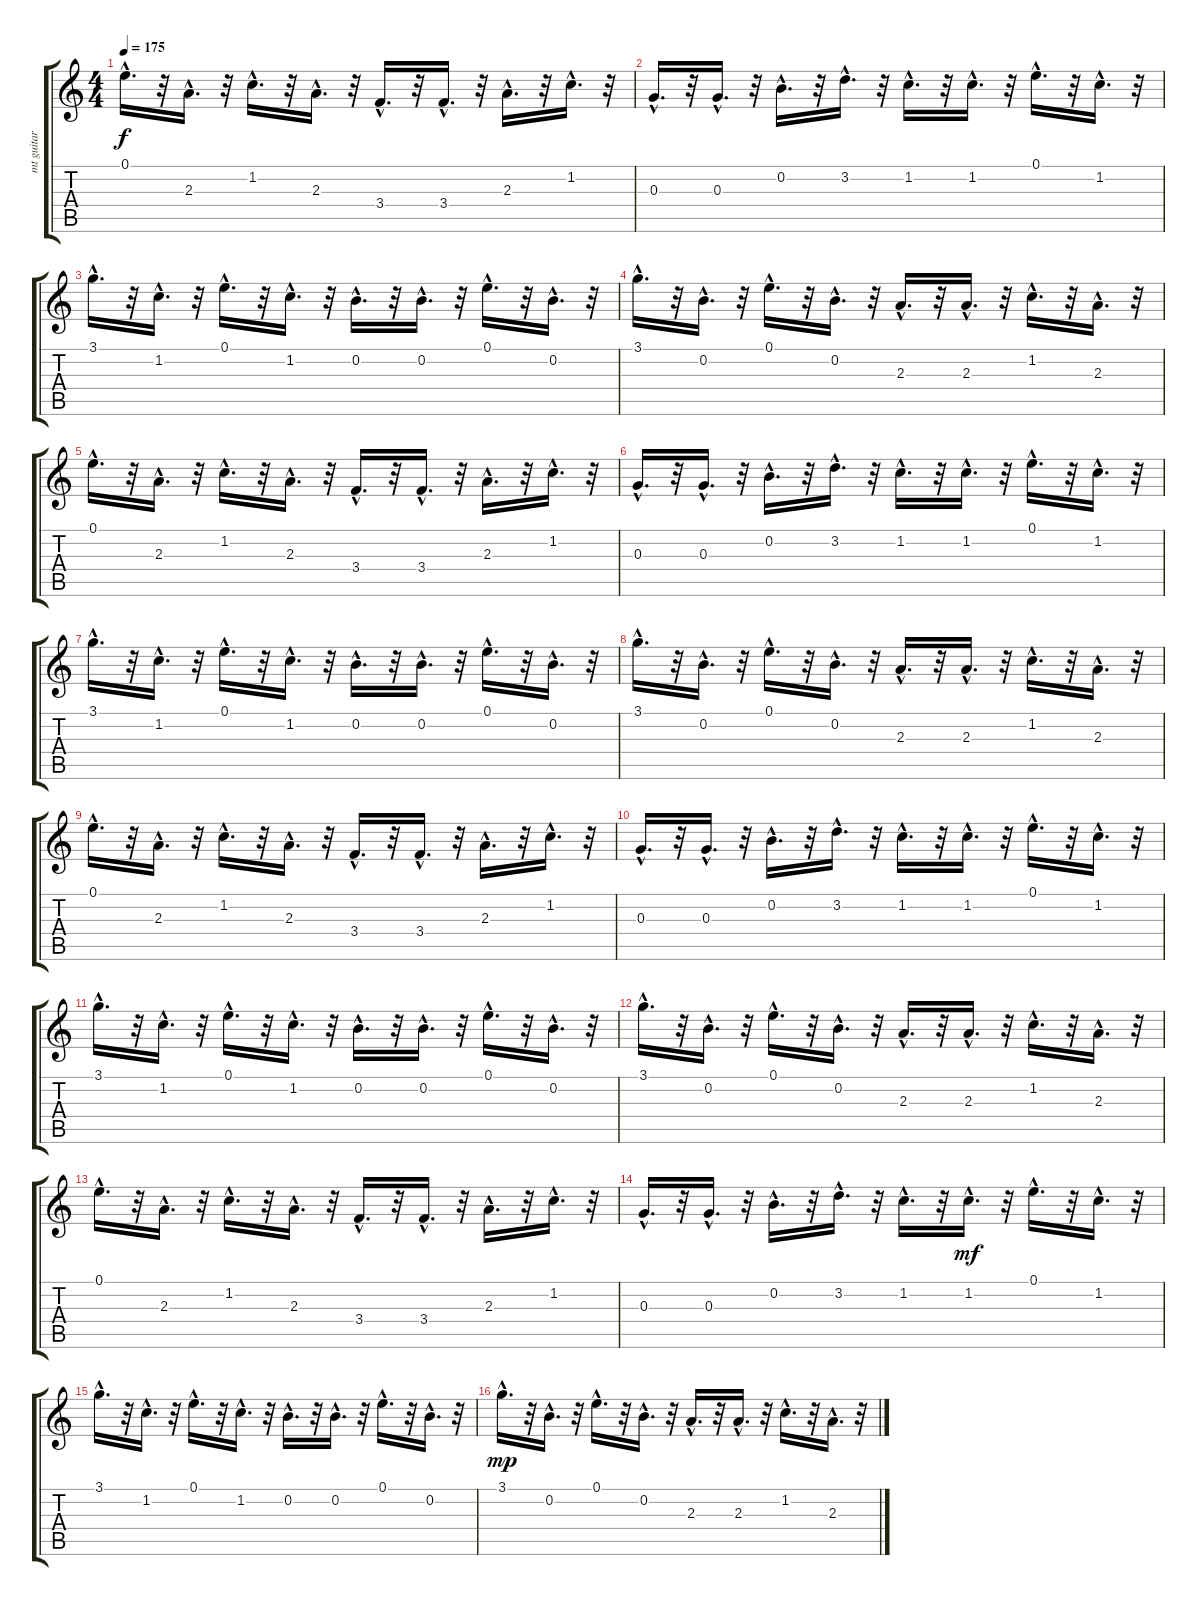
\track ("mt guitar" "mt guitar") {instrument electricguitarmuted}
\staff {score tabs}
\tuning (E4 B3 G3 D3 A2 E2) {hide}
\ts (4 4)
\tempo 175
\clef g2
\ks c
0.1{hac}.16{d dy f} r.32 2.3{hac}.16{d} r.32 1.2{hac}.16{d} r.32 2.3{hac}.16{d} r.32 3.4{hac}.16{d} r.32 3.4{hac}.16{d} r.32 2.3{hac}.16{d} r.32 1.2{hac}.16{d} r.32 |
0.3{hac}.16{d} r.32 0.3{hac}.16{d} r.32 0.2{hac}.16{d} r.32 3.2{hac}.16{d} r.32 1.2{hac}.16{d} r.32 1.2{hac}.16{d} r.32 0.1{hac}.16{d} r.32 1.2{hac}.16{d} r.32 |
3.1{hac}.16{d} r.32 1.2{hac}.16{d} r.32 0.1{hac}.16{d} r.32 1.2{hac}.16{d} r.32 0.2{hac}.16{d} r.32 0.2{hac}.16{d} r.32 0.1{hac}.16{d} r.32 0.2{hac}.16{d} r.32 |
3.1{hac}.16{d} r.32 0.2{hac}.16{d} r.32 0.1{hac}.16{d} r.32 0.2{hac}.16{d} r.32 2.3{hac}.16{d} r.32 2.3{hac}.16{d} r.32 1.2{hac}.16{d} r.32 2.3{hac}.16{d} r.32 |
0.1{hac}.16{d} r.32 2.3{hac}.16{d} r.32 1.2{hac}.16{d} r.32 2.3{hac}.16{d} r.32 3.4{hac}.16{d} r.32 3.4{hac}.16{d} r.32 2.3{hac}.16{d} r.32 1.2{hac}.16{d} r.32 |
0.3{hac}.16{d} r.32 0.3{hac}.16{d} r.32 0.2{hac}.16{d} r.32 3.2{hac}.16{d} r.32 1.2{hac}.16{d} r.32 1.2{hac}.16{d} r.32 0.1{hac}.16{d} r.32 1.2{hac}.16{d} r.32 |
3.1{hac}.16{d} r.32 1.2{hac}.16{d} r.32 0.1{hac}.16{d} r.32 1.2{hac}.16{d} r.32 0.2{hac}.16{d} r.32 0.2{hac}.16{d} r.32 0.1{hac}.16{d} r.32 0.2{hac}.16{d} r.32 |
3.1{hac}.16{d} r.32 0.2{hac}.16{d} r.32 0.1{hac}.16{d} r.32 0.2{hac}.16{d} r.32 2.3{hac}.16{d} r.32 2.3{hac}.16{d} r.32 1.2{hac}.16{d} r.32 2.3{hac}.16{d} r.32 |
0.1{hac}.16{d} r.32 2.3{hac}.16{d} r.32 1.2{hac}.16{d} r.32 2.3{hac}.16{d} r.32 3.4{hac}.16{d} r.32 3.4{hac}.16{d} r.32 2.3{hac}.16{d} r.32 1.2{hac}.16{d} r.32 |
0.3{hac}.16{d} r.32 0.3{hac}.16{d} r.32 0.2{hac}.16{d} r.32 3.2{hac}.16{d} r.32 1.2{hac}.16{d} r.32 1.2{hac}.16{d} r.32 0.1{hac}.16{d} r.32 1.2{hac}.16{d} r.32 |
3.1{hac}.16{d} r.32 1.2{hac}.16{d} r.32 0.1{hac}.16{d} r.32 1.2{hac}.16{d} r.32 0.2{hac}.16{d} r.32 0.2{hac}.16{d} r.32 0.1{hac}.16{d} r.32 0.2{hac}.16{d} r.32 |
3.1{hac}.16{d} r.32 0.2{hac}.16{d} r.32 0.1{hac}.16{d} r.32 0.2{hac}.16{d} r.32 2.3{hac}.16{d} r.32 2.3{hac}.16{d} r.32 1.2{hac}.16{d} r.32 2.3{hac}.16{d} r.32 |
0.1{hac}.16{d} r.32 2.3{hac}.16{d} r.32 1.2{hac}.16{d} r.32 2.3{hac}.16{d} r.32 3.4{hac}.16{d} r.32 3.4{hac}.16{d} r.32 2.3{hac}.16{d} r.32 1.2{hac}.16{d} r.32 |
0.3{hac}.16{d} r.32 0.3{hac}.16{d} r.32 0.2{hac}.16{d} r.32 3.2{hac}.16{d} r.32 1.2{hac}.16{d} r.32 1.2{hac}.16{d dy mf} r.32 0.1{hac}.16{d} r.32 1.2{hac}.16{d} r.32 |
3.1{hac}.16{d} r.32 1.2{hac}.16{d} r.32 0.1{hac}.16{d} r.32 1.2{hac}.16{d} r.32 0.2{hac}.16{d} r.32 0.2{hac}.16{d} r.32 0.1{hac}.16{d} r.32 0.2{hac}.16{d} r.32 |
3.1{hac}.16{d dy mp} r.32 0.2{hac}.16{d} r.32 0.1{hac}.16{d} r.32 0.2{hac}.16{d} r.32 2.3{hac}.16{d} r.32 2.3{hac}.16{d} r.32 1.2{hac}.16{d} r.32 2.3{hac}.16{d} r.32
